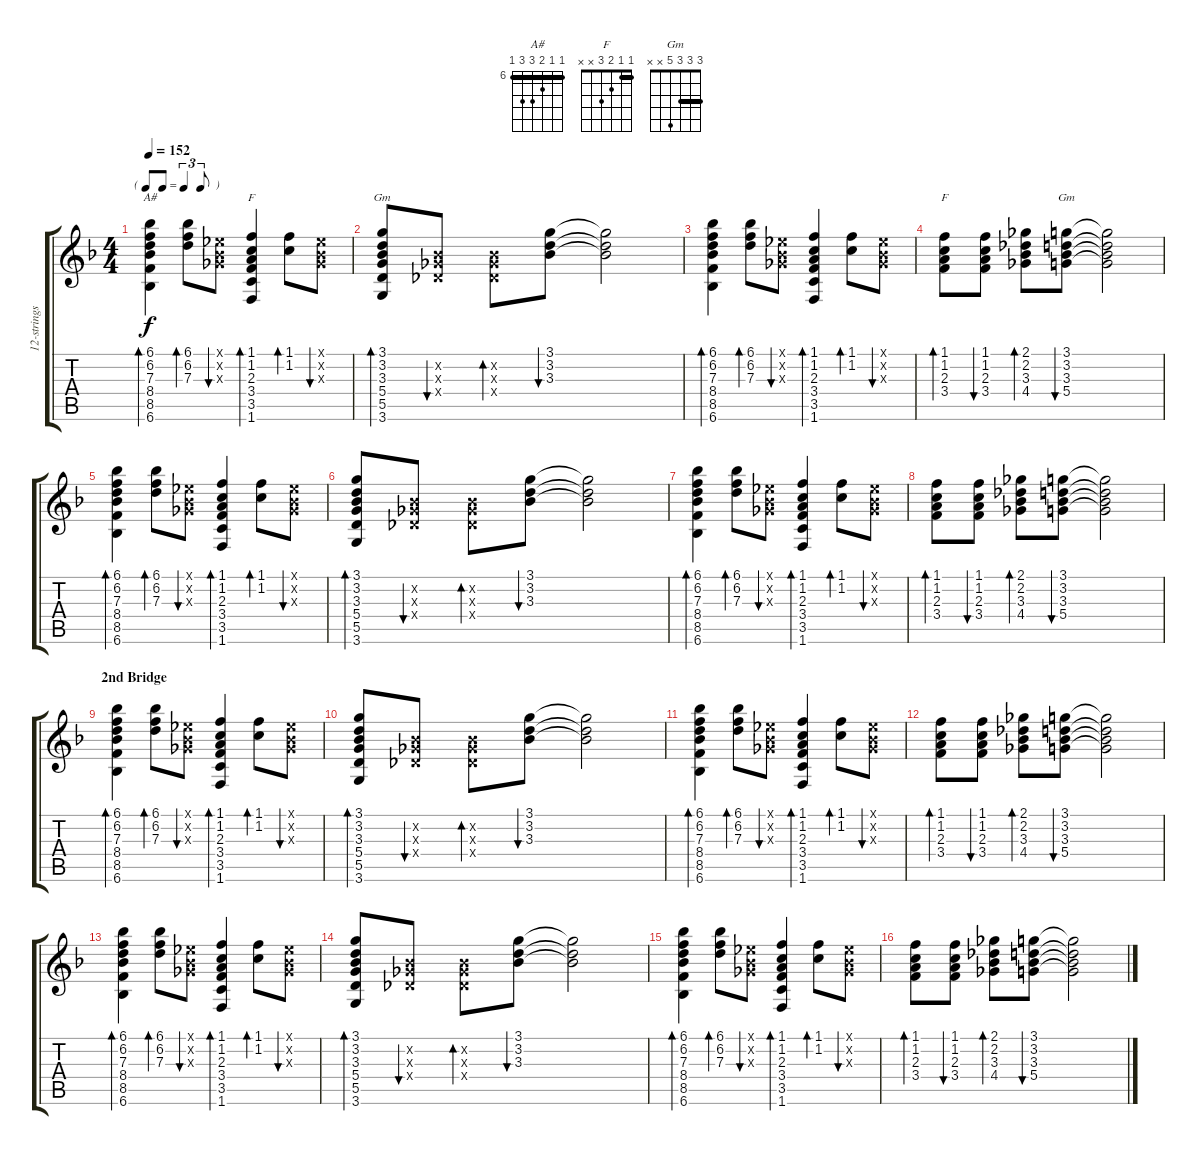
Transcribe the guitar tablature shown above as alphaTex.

\track ("12-strings Guitar" "12-strings") {instrument acousticguitarsteel}
\staff {score tabs}
\tuning (E4 B3 G3 D3 A2 E2) {hide}
\chord ("A#" 6 6 7 8 8 6) {firstfret 6 barre 6}
\chord ("F" 1 1 2 3 3 1) {barre 1}
\chord ("Gm" 3 3 3 5 5 3) {barre 3}
\chord ("F" 1 1 2 3 x x) {barre 1}
\chord ("Gm" 3 3 3 5 x x) {barre 3}
\ts (4 4)
\tf triplet8th
\tempo 152
\clef g2
\ks f
(6.1 6.2 7.3 8.4 8.5 6.6).4{bd 30 ch "A#" dy f} (6.1 6.2 7.3).8{bd 30} (-1.1{x} -1.2{x} -1.3{x}).8{bu 30} (1.1 1.2 2.3 3.4 3.5 1.6).4{bd 30 ch "F"} (1.1 1.2).8{bd 30} (-1.1{x} -1.2{x} -1.3{x}).8{bu 30} |
(3.1 3.2 3.3 5.4 5.5 3.6).8{bd 30 ch "Gm"} (-1.2{x} -1.3{x} -1.4{x}).8{bu 30} (-1.2{x} -1.3{x} -1.4{x}).8{bd 30} (3.1 3.2 3.3).8{bu 30} (3.1{t} 3.2{t} 3.3{t}).2 |
(6.1 6.2 7.3 8.4 8.5 6.6).4{bd 30} (6.1 6.2 7.3).8{bd 30} (-1.1{x} -1.2{x} -1.3{x}).8{bu 30} (1.1 1.2 2.3 3.4 3.5 1.6).4{bd 30} (1.1 1.2).8{bd 30} (-1.1{x} -1.2{x} -1.3{x}).8{bu 30} |
(1.1 1.2 2.3 3.4).8{bd 30 ch "F"} (1.1 1.2 2.3 3.4).8{bu 30} (2.1 2.2 3.3 4.4).8{bd 30} (3.1 3.2 3.3 5.4).8{bu 30 ch "Gm"} (3.1{t} 3.2{t} 3.3{t} 5.4{t}).2 |
(6.1 6.2 7.3 8.4 8.5 6.6).4{bd 30} (6.1 6.2 7.3).8{bd 30} (-1.1{x} -1.2{x} -1.3{x}).8{bu 30} (1.1 1.2 2.3 3.4 3.5 1.6).4{bd 30} (1.1 1.2).8{bd 30} (-1.1{x} -1.2{x} -1.3{x}).8{bu 30} |
(3.1 3.2 3.3 5.4 5.5 3.6).8{bd 30} (-1.2{x} -1.3{x} -1.4{x}).8{bu 30} (-1.2{x} -1.3{x} -1.4{x}).8{bd 30} (3.1 3.2 3.3).8{bu 30} (3.1{t} 3.2{t} 3.3{t}).2 |
(6.1 6.2 7.3 8.4 8.5 6.6).4{bd 30} (6.1 6.2 7.3).8{bd 30} (-1.1{x} -1.2{x} -1.3{x}).8{bu 30} (1.1 1.2 2.3 3.4 3.5 1.6).4{bd 30} (1.1 1.2).8{bd 30} (-1.1{x} -1.2{x} -1.3{x}).8{bu 30} |
(1.1 1.2 2.3 3.4).8{bd 30} (1.1 1.2 2.3 3.4).8{bu 30} (2.1 2.2 3.3 4.4).8{bd 30} (3.1 3.2 3.3 5.4).8{bu 30} (3.1{t} 3.2{t} 3.3{t} 5.4{t}).2 |
\section ("" "2nd Bridge")
(6.1 6.2 7.3 8.4 8.5 6.6).4{bd 30} (6.1 6.2 7.3).8{bd 30} (-1.1{x} -1.2{x} -1.3{x}).8{bu 30} (1.1 1.2 2.3 3.4 3.5 1.6).4{bd 30} (1.1 1.2).8{bd 30} (-1.1{x} -1.2{x} -1.3{x}).8{bu 30} |
(3.1 3.2 3.3 5.4 5.5 3.6).8{bd 30} (-1.2{x} -1.3{x} -1.4{x}).8{bu 30} (-1.2{x} -1.3{x} -1.4{x}).8{bd 30} (3.1 3.2 3.3).8{bu 30} (3.1{t} 3.2{t} 3.3{t}).2 |
(6.1 6.2 7.3 8.4 8.5 6.6).4{bd 30} (6.1 6.2 7.3).8{bd 30} (-1.1{x} -1.2{x} -1.3{x}).8{bu 30} (1.1 1.2 2.3 3.4 3.5 1.6).4{bd 30} (1.1 1.2).8{bd 30} (-1.1{x} -1.2{x} -1.3{x}).8{bu 30} |
(1.1 1.2 2.3 3.4).8{bd 30} (1.1 1.2 2.3 3.4).8{bu 30} (2.1 2.2 3.3 4.4).8{bd 30} (3.1 3.2 3.3 5.4).8{bu 30} (3.1{t} 3.2{t} 3.3{t} 5.4{t}).2 |
(6.1 6.2 7.3 8.4 8.5 6.6).4{bd 30} (6.1 6.2 7.3).8{bd 30} (-1.1{x} -1.2{x} -1.3{x}).8{bu 30} (1.1 1.2 2.3 3.4 3.5 1.6).4{bd 30} (1.1 1.2).8{bd 30} (-1.1{x} -1.2{x} -1.3{x}).8{bu 30} |
(3.1 3.2 3.3 5.4 5.5 3.6).8{bd 30} (-1.2{x} -1.3{x} -1.4{x}).8{bu 30} (-1.2{x} -1.3{x} -1.4{x}).8{bd 30} (3.1 3.2 3.3).8{bu 30} (3.1{t} 3.2{t} 3.3{t}).2 |
(6.1 6.2 7.3 8.4 8.5 6.6).4{bd 30} (6.1 6.2 7.3).8{bd 30} (-1.1{x} -1.2{x} -1.3{x}).8{bu 30} (1.1 1.2 2.3 3.4 3.5 1.6).4{bd 30} (1.1 1.2).8{bd 30} (-1.1{x} -1.2{x} -1.3{x}).8{bu 30} |
(1.1 1.2 2.3 3.4).8{bd 30} (1.1 1.2 2.3 3.4).8{bu 30} (2.1 2.2 3.3 4.4).8{bd 30} (3.1 3.2 3.3 5.4).8{bu 30} (3.1{t} 3.2{t} 3.3{t} 5.4{t}).2
